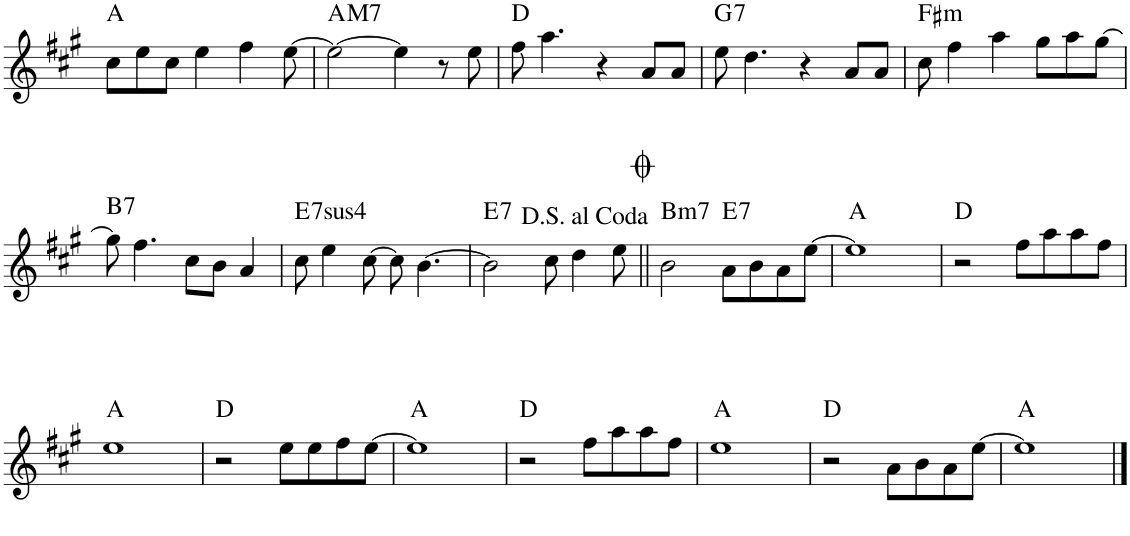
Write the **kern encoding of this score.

**kern	**harte
*part1	*part1
*staff1	*
*I"Piano	*
*I'Pno.	*
!!LO:PB:g=z
*clefG2	*
*k[f#c#g#]	*
*M4/4	*
=38	=38
8cc#\L	A:maj
8ee\	.
8cc#\J	.
4ee\	.
4ff#\	.
[8ee\	.
=39	=39
!	!LO:H:kt=M7
2ee\_	A:maj7
4ee\]	.
8r	.
8ee\	.
=40	=40
8ff#\	D:maj
4.aa\	.
4r	.
8a/L	.
8a/J	.
=41	=41
!	!LO:H:kt=7
8ee\	G:7
4.dd\	.
4r	.
8a/L	.
8a/J	.
=42	=42
!	!LO:H:kt=m
8cc#\	F#:min
4ff#\	.
4aa\	.
8gg#\L	.
8aa\	.
[8gg#\J	.
!!LO:LB:g=z
=43	=43
!	!LO:H:kt=7
8gg#\]	B:7
4.ff#\	.
8cc#\L	.
8b\J	.
4a/	.
=44	=44
!	!LO:H:kt=74
8cc#\	E:sus4(7)
4ee\	.
[8cc#\	.
8cc#\]	.
[4.b\	.
=45	=45
!	!LO:H:kt=7
2b\]	E:7
8cc#\	.
4dd\	.
8ee\	.
=46||	=46||
!	!LO:H:kt=m7
2b\	B:min7
!	!LO:H:kt=7
8a\L	E:7
8b\	.
8a\	.
[8ee\J	.
=47	=47
1ee]	A:maj
=48	=48
2r	D:maj
8ff#\L	.
8aa\	.
8aa\	.
8ff#\J	.
!!LO:LB:g=z
=49	=49
1ee	A:maj
=50	=50
2r	D:maj
8ee\L	.
8ee\	.
8ff#\	.
[8ee\J	.
=51	=51
1ee]	A:maj
=52	=52
2r	D:maj
8ff#\L	.
8aa\	.
8aa\	.
8ff#\J	.
=53	=53
1ee	A:maj
=54	=54
2r	D:maj
8a\L	.
8b\	.
8a\	.
[8ee\J	.
=55	=55
1ee]	A:maj
==	==
*-	*-
